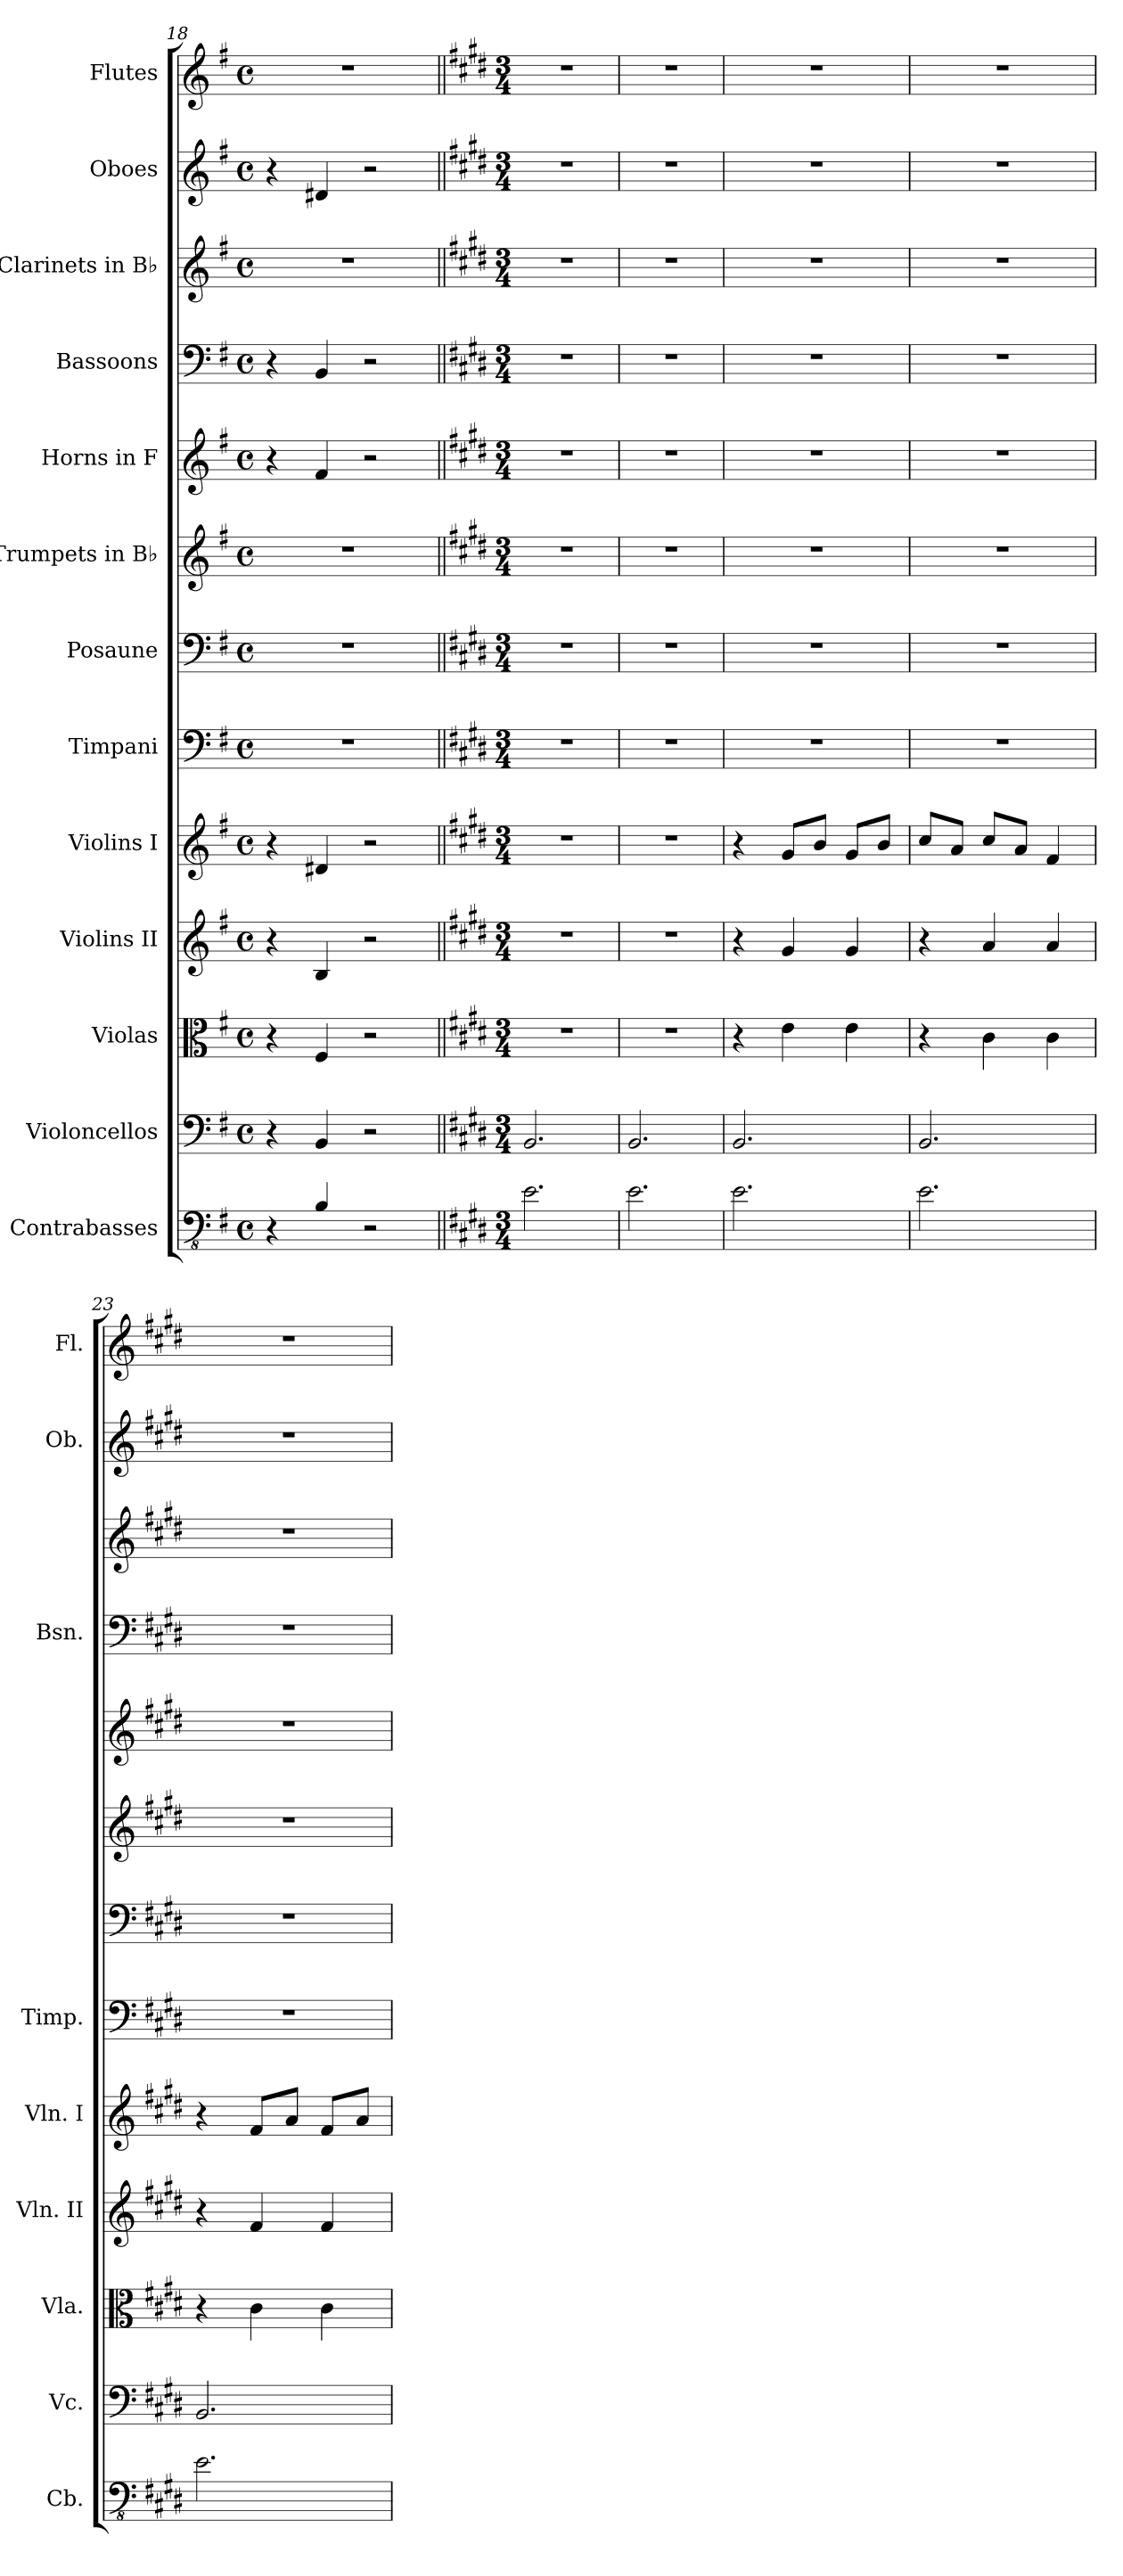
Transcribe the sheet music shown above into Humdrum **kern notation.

**kern	**kern	**kern	**kern	**kern	**kern	**kern	**kern	**kern	**kern	**kern	**kern	**kern
*part13	*part12	*part11	*part10	*part9	*part8	*part7	*part6	*part5	*part4	*part3	*part2	*part1
*staff13	*staff12	*staff11	*staff10	*staff9	*staff8	*staff7	*staff6	*staff5	*staff4	*staff3	*staff2	*staff1
*I"Contrabasses	*I"Violoncellos	*I"Violas	*I"Violins II	*I"Violins I	*I"Timpani	*I"Posaune	*I"Trumpets in B♭	*I"Horns in F	*I"Bassoons	*I"Clarinets in B♭	*I"Oboes	*I"Flutes
*I'Cb.	*I'Vc.	*I'Vla.	*I'Vln. II	*I'Vln. I	*I'Timp.	*	*	*	*I'Bsn.	*	*I'Ob.	*I'Fl.
*clefFv4	*clefF4	*clefC3	*clefG2	*clefG2	*clefF4	*clefF4	*clefG2	*clefG2	*clefF4	*clefG2	*clefG2	*clefG2
*ITrd7c12	*	*	*	*	*	*	*ITrd1c2	*ITrd4c7	*	*ITrd1c2	*	*
*k[f#]	*k[f#]	*k[f#]	*k[f#]	*k[f#]	*k[f#]	*k[f#]	*k[b-]	*k[]	*k[f#]	*k[b-]	*k[f#]	*k[f#]
*M4/4	*M4/4	*M4/4	*M4/4	*M4/4	*M4/4	*M4/4	*M4/4	*M4/4	*M4/4	*M4/4	*M4/4	*M4/4
*met(c)	*met(c)	*met(c)	*met(c)	*met(c)	*met(c)	*met(c)	*met(c)	*met(c)	*met(c)	*met(c)	*met(c)	*met(c)
*MM50	*MM50	*MM50	*MM50	*MM50	*MM50	*MM50	*MM50	*MM50	*MM50	*MM50	*MM50	*MM50
=18	=18	=18	=18	=18	=18	=18	=18	=18	=18	=18	=18	=18
4r	4r	4r	4r	4r	1r	1r	1r	4r	4r	1r	4r	1r
4BBB/	4BB/	4F#/	4B/	4d#X/	.	.	.	4B/	4BB/	.	4d#X/	.
2r	2r	2r	2r	2r	.	.	.	2r	2r	.	2r	.
=19||	=19||	=19||	=19||	=19||	=19||	=19||	=19||	=19||	=19||	=19||	=19||	=19||
*k[f#c#g#d#]	*k[f#c#g#d#]	*k[f#c#g#d#]	*k[f#c#g#d#]	*k[f#c#g#d#]	*k[f#c#g#d#]	*k[f#c#g#d#]	*k[f#c#]	*k[f#c#g#]	*k[f#c#g#d#]	*k[f#c#]	*k[f#c#g#d#]	*k[f#c#g#d#]
*M3/4	*M3/4	*M3/4	*M3/4	*M3/4	*M3/4	*M3/4	*M3/4	*M3/4	*M3/4	*M3/4	*M3/4	*M3/4
*	*	*	*	*	*	*	*	*	*	*	*	*MM189
2.EE\	2.BB/	2.r	2.r	2.r	2.r	2.r	2.r	2.r	2.r	2.r	2.r	2.r
=20	=20	=20	=20	=20	=20	=20	=20	=20	=20	=20	=20	=20
2.EE\	2.BB/	2.r	2.r	2.r	2.r	2.r	2.r	2.r	2.r	2.r	2.r	2.r
=21	=21	=21	=21	=21	=21	=21	=21	=21	=21	=21	=21	=21
2.EE\	2.BB/	4r	4r	4r	2.r	2.r	2.r	2.r	2.r	2.r	2.r	2.r
.	.	4e\	4g#/	8g#/L	.	.	.	.	.	.	.	.
.	.	.	.	8b/J	.	.	.	.	.	.	.	.
.	.	4e\	4g#/	8g#/L	.	.	.	.	.	.	.	.
.	.	.	.	8b/J	.	.	.	.	.	.	.	.
=22	=22	=22	=22	=22	=22	=22	=22	=22	=22	=22	=22	=22
2.EE\	2.BB/	4r	4r	8cc#/L	2.r	2.r	2.r	2.r	2.r	2.r	2.r	2.r
.	.	.	.	8a/J	.	.	.	.	.	.	.	.
.	.	4c#\	4a/	8cc#/L	.	.	.	.	.	.	.	.
.	.	.	.	8a/J	.	.	.	.	.	.	.	.
.	.	4c#\	4a/	4f#/	.	.	.	.	.	.	.	.
=23	=23	=23	=23	=23	=23	=23	=23	=23	=23	=23	=23	=23
2.EE\	2.BB/	4r	4r	4r	2.r	2.r	2.r	2.r	2.r	2.r	2.r	2.r
.	.	4c#\	4f#/	8f#/L	.	.	.	.	.	.	.	.
.	.	.	.	8a/J	.	.	.	.	.	.	.	.
.	.	4c#\	4f#/	8f#/L	.	.	.	.	.	.	.	.
.	.	.	.	8a/J	.	.	.	.	.	.	.	.
=	=	=	=	=	=	=	=	=	=	=	=	=
*-	*-	*-	*-	*-	*-	*-	*-	*-	*-	*-	*-	*-
